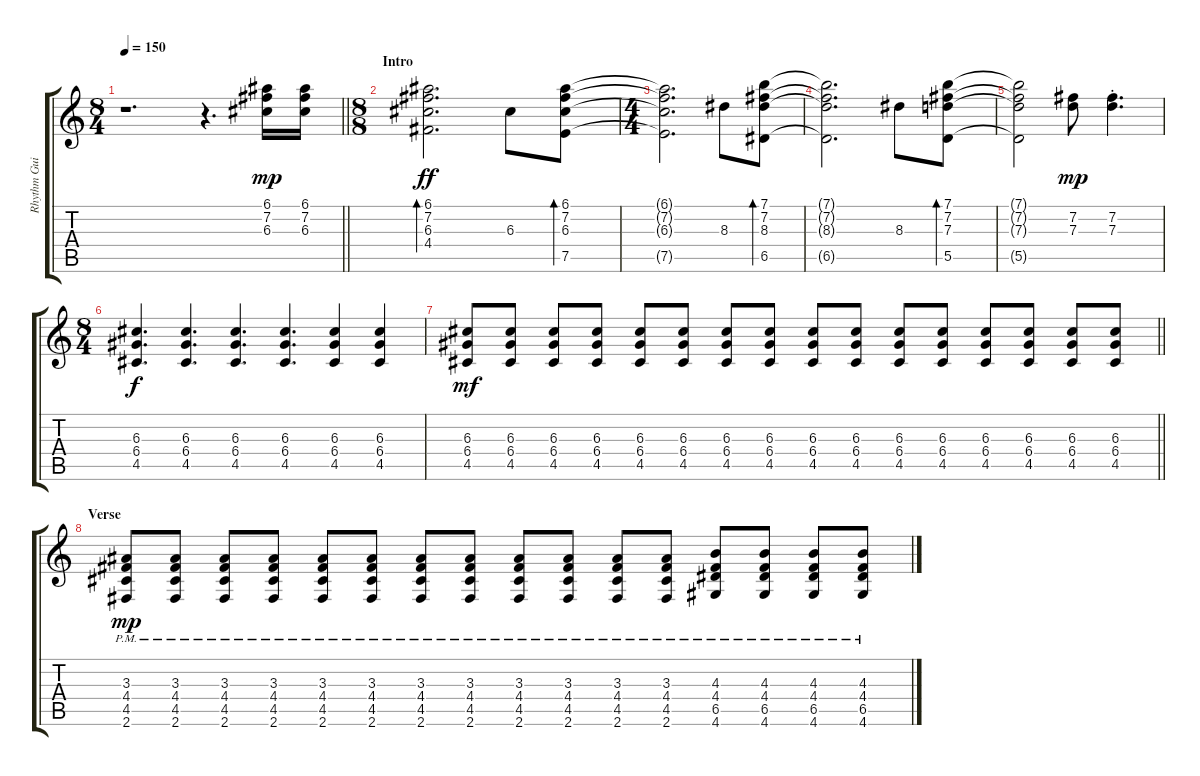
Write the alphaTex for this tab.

\track ("Rhythm Guitar" "Rhythm Gui") {instrument electricguitarclean}
\staff {score tabs}
\tuning (E4 B3 G3 D3 A2 E2) {hide}
\ts (8 4)
\tempo 150
\clef g2
\barLineRight lightlight
\ks c
r.1{d dy mp instrument electricguitarclean} r.4{d} (6.1 7.2 6.3).16 (6.1 7.2 6.3).16 |
\ts (8 8)
\section ("" "Intro")
(6.1 7.2 6.3 4.4).2{d bd 60 dy ff} 6.3.8 (6.1 7.2 6.3 7.5).8{bd 60} |
\ts (4 4)
(6.1{t} 7.2{t} 6.3{t} 7.5{t}).2{d} 8.3.8 (7.1 7.2 8.3 6.5).8{bd 60} |
(7.1{t} 7.2{t} 8.3{t} 6.5{t}).2{d} 8.3.8 (7.1 7.2 7.3 5.5).8{bd 60} |
(7.1{t} 7.2{t} 7.3{t} 5.5{t}).2 (7.2 7.3).8{dy mp} (7.2{st} 7.3{st}).4{d} |
\ts (8 4)
(6.3 6.4 4.5).4{d dy f} (6.3 6.4 4.5).4{d} (6.3 6.4 4.5).4{d} (6.3 6.4 4.5).4{d} (6.3 6.4 4.5).4 (6.3 6.4 4.5).4 |
\barLineRight lightlight
(6.3 6.4 4.5).8{dy mf} (6.3 6.4 4.5).8 (6.3 6.4 4.5).8 (6.3 6.4 4.5).8 (6.3 6.4 4.5).8 (6.3 6.4 4.5).8 (6.3 6.4 4.5).8 (6.3 6.4 4.5).8 (6.3 6.4 4.5).8 (6.3 6.4 4.5).8 (6.3 6.4 4.5).8 (6.3 6.4 4.5).8 (6.3 6.4 4.5).8 (6.3 6.4 4.5).8 (6.3 6.4 4.5).8 (6.3 6.4 4.5).8 |
\section ("" "Verse")
(3.3{pm} 4.4{pm} 4.5{pm} 2.6{pm}).8{dy mp} (3.3{pm} 4.4{pm} 4.5{pm} 2.6{pm}).8 (3.3{pm} 4.4{pm} 4.5{pm} 2.6{pm}).8 (3.3{pm} 4.4{pm} 4.5{pm} 2.6{pm}).8 (3.3{pm} 4.4{pm} 4.5{pm} 2.6{pm}).8 (3.3{pm} 4.4{pm} 4.5{pm} 2.6{pm}).8 (3.3{pm} 4.4{pm} 4.5{pm} 2.6{pm}).8 (3.3{pm} 4.4{pm} 4.5{pm} 2.6{pm}).8 (3.3{pm} 4.4{pm} 4.5{pm} 2.6{pm}).8 (3.3{pm} 4.4{pm} 4.5{pm} 2.6{pm}).8 (3.3{pm} 4.4{pm} 4.5{pm} 2.6{pm}).8 (3.3{pm} 4.4{pm} 4.5{pm} 2.6{pm}).8 (4.3{pm} 4.4{pm} 6.5{pm} 4.6{pm}).8 (4.3{pm} 4.4{pm} 6.5{pm} 4.6{pm}).8 (4.3{pm} 4.4{pm} 6.5{pm} 4.6{pm}).8 (4.3{pm} 4.4{pm} 6.5{pm} 4.6{pm}).8
